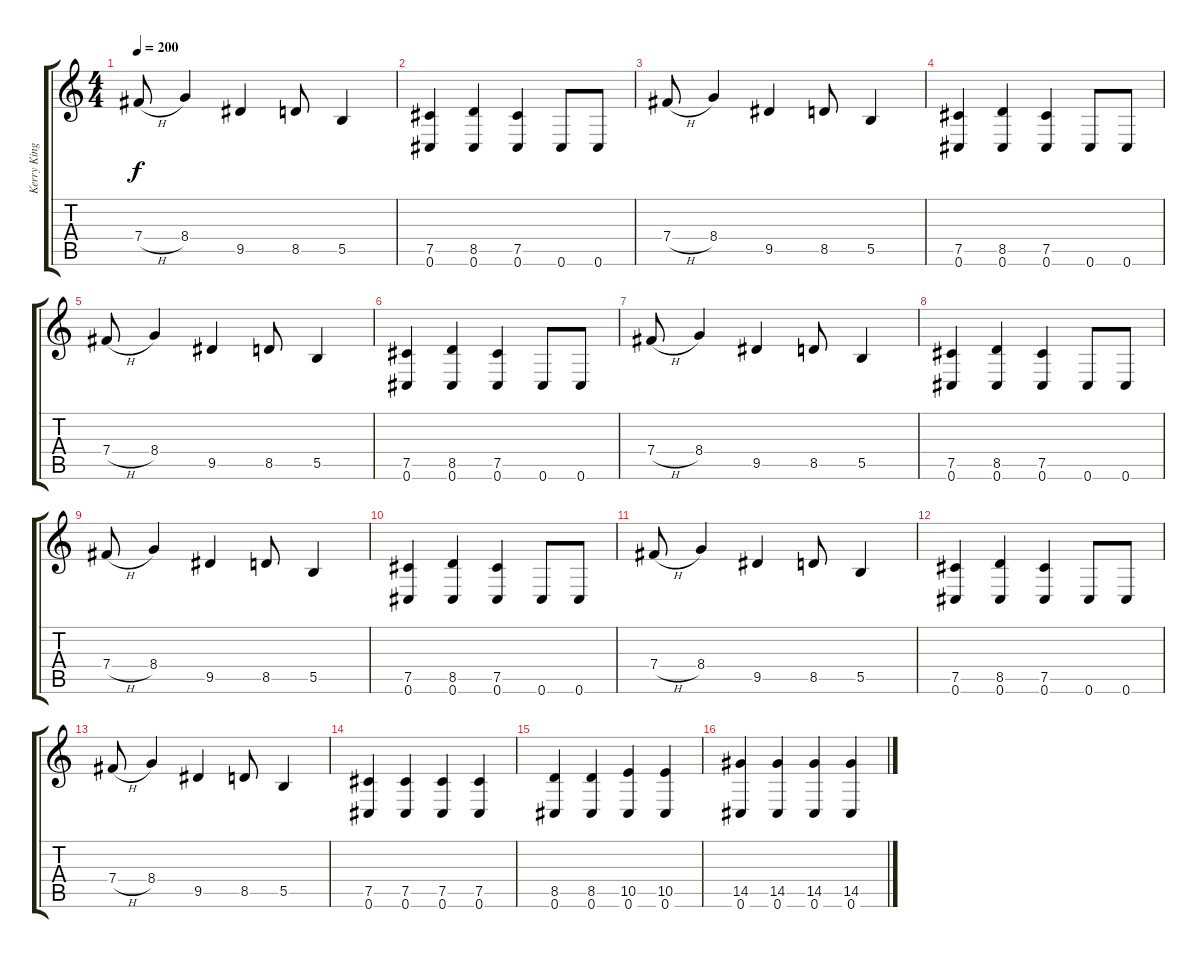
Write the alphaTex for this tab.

\track ("Kerry King" "Kerry King") {instrument distortionguitar}
\staff {score tabs}
\tuning (Db4 Ab3 E3 B2 Gb2 Db2) {hide}
\ts (4 4)
\tempo 200
\clef g2
\ks c
7.4{h}.8{dy f} 8.4.4 9.5.4 8.5.8 5.5.4 |
(7.5 0.6).4 (8.5 0.6).4 (7.5 0.6).4 0.6.8 0.6.8 |
7.4{h}.8 8.4.4 9.5.4 8.5.8 5.5.4 |
(7.5 0.6).4 (8.5 0.6).4 (7.5 0.6).4 0.6.8 0.6.8 |
7.4{h}.8 8.4.4 9.5.4 8.5.8 5.5.4 |
(7.5 0.6).4 (8.5 0.6).4 (7.5 0.6).4 0.6.8 0.6.8 |
7.4{h}.8 8.4.4 9.5.4 8.5.8 5.5.4 |
(7.5 0.6).4 (8.5 0.6).4 (7.5 0.6).4 0.6.8 0.6.8 |
7.4{h}.8 8.4.4 9.5.4 8.5.8 5.5.4 |
(7.5 0.6).4 (8.5 0.6).4 (7.5 0.6).4 0.6.8 0.6.8 |
7.4{h}.8 8.4.4 9.5.4 8.5.8 5.5.4 |
(7.5 0.6).4 (8.5 0.6).4 (7.5 0.6).4 0.6.8 0.6.8 |
7.4{h}.8 8.4.4 9.5.4 8.5.8 5.5.4 |
(7.5 0.6).4 (7.5 0.6).4 (7.5 0.6).4 (7.5 0.6).4 |
(8.5 0.6).4 (8.5 0.6).4 (10.5 0.6).4 (10.5 0.6).4 |
(14.5 0.6).4 (14.5 0.6).4 (14.5 0.6).4 (14.5 0.6).4
